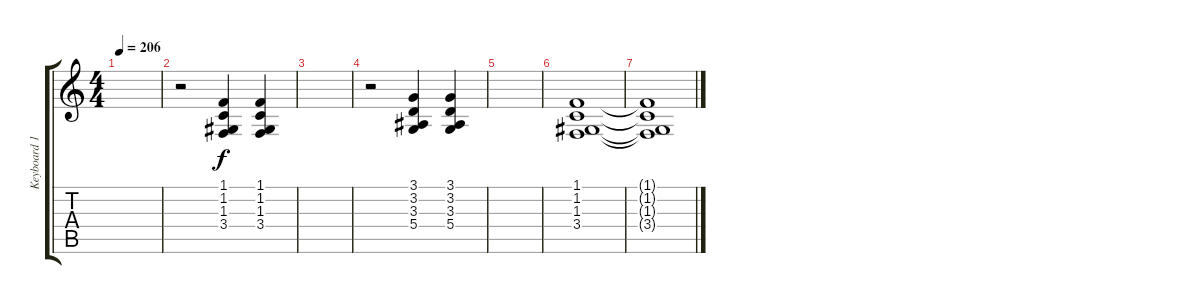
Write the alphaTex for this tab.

\track ("Keyboard 1" "Keyboard 1") {instrument stringensemble1}
\staff {score tabs}
\tuning (E4 B3 G3 D3 A2 E2) {hide}
\ts (4 4)
\tempo 206
\clef g2
\ks c
|
r.2 (1.1 1.2 1.3 3.4).4 (1.1 1.2 1.3 3.4).4 |
|
r.2 (3.1 3.2 3.3 5.4).4 (3.1 3.2 3.3 5.4).4 |
|
(1.1 1.2 1.3 3.4).1 |
(1.1{t} 1.2{t} 1.3{t} 3.4{t}).1
